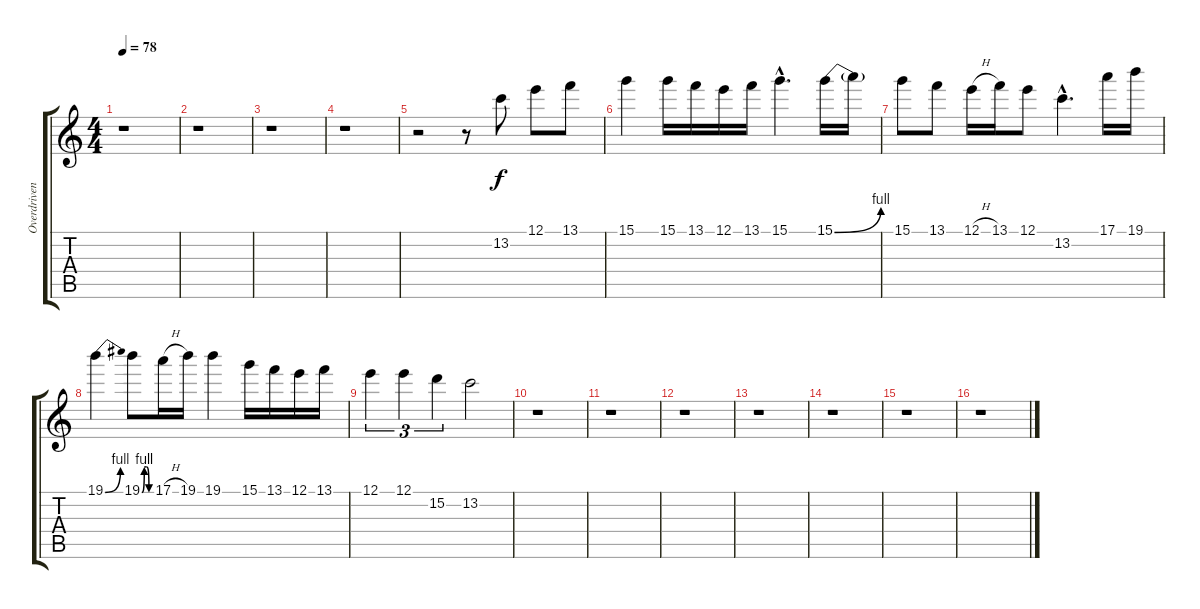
\track ("Overdriven Guitar 2 Solo" "Overdriven") {instrument overdrivenguitar}
\staff {score tabs}
\tuning (E4 B3 G3 D3 A2 E2) {hide}
\ts (4 4)
\tempo 78
\clef g2
\ks c
r.1{dy f instrument overdrivenguitar} |
r.1 |
r.1 |
r.1 |
r.2 r.8 13.2.8 12.1.8 13.1.8 |
15.1.4 15.1.16 13.1.16 12.1.16 13.1.16 15.1{hac}.4{d} 15.1{be (bend 0 0 60 4)}.16 15.1{t}.16 |
15.1.8 13.1.8 12.1{h}.16 13.1.16 12.1.8 13.2{hac}.4{d} 17.1.16 19.1.16 |
19.1{be (bend 0 0 60 4)}.4 19.1{be (custom 0 0 15 4 30 4 45 0 60 0)}.8 17.1{h}.16 19.1.16 19.1.4 15.1.16 13.1.16 12.1.16 13.1.16 |
12.1.4{tu (3 2)} 12.1.4{tu (3 2)} 15.2.4{tu (3 2)} 13.2.2 |
r.1 |
r.1 |
r.1 |
r.1 |
r.1 |
r.1 |
r.1
